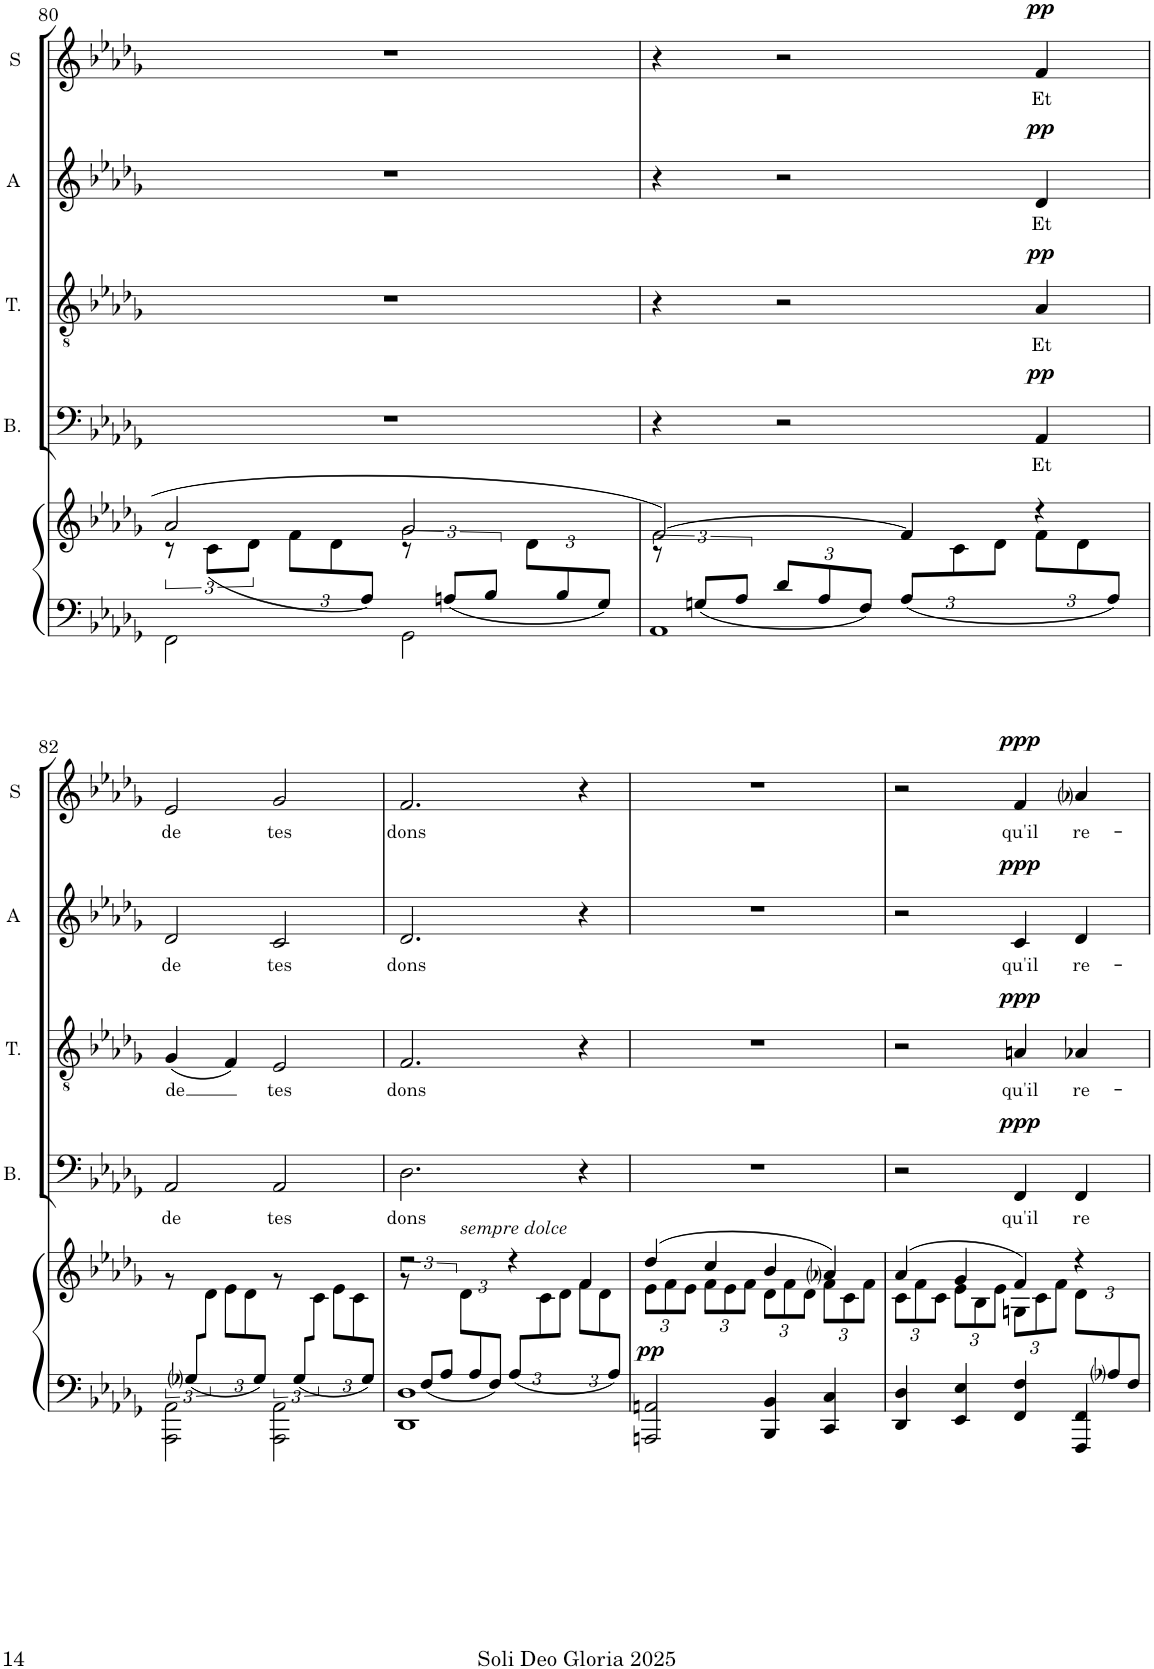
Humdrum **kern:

**kern	**kern	**dynam	**kern	**text	**dynam	**kern	**text	**dynam	**kern	**text	**dynam	**kern	**text	**dynam
*part5	*part5	*part5	*part4	*part4	*part4	*part3	*part3	*part3	*part2	*part2	*part2	*part1	*part1	*part1
*staff6	*staff5	*staff5/6	*staff4	*staff4	*staff4	*staff3	*staff3	*staff3	*staff2	*staff2	*staff2	*staff1	*staff1	*staff1
*I"Organ or Piano	*	*	*I"Basse	*	*	*I"Ténor	*	*	*I"Alto	*	*	*I"Soprano	*	*
*	*	*	*I'B.	*	*	*I'T.	*	*	*I'A	*	*	*I'S	*	*
!!LO:PB:g=z
*clefF4	*clefG2	*	*clefF4	*	*	*clefGv2	*	*	*clefG2	*	*	*clefG2	*	*
*k[b-e-a-d-g-]	*k[b-e-a-d-g-]	*	*k[b-e-a-d-g-]	*	*	*k[b-e-a-d-g-]	*	*	*k[b-e-a-d-g-]	*	*	*k[b-e-a-d-g-]	*	*
*M4/4	*M4/4	*	*M4/4	*	*	*M4/4	*	*	*M4/4	*	*	*M4/4	*	*
*met(c)	*met(c)	*	*met(c)	*	*	*met(c)	*	*	*met(c)	*	*	*met(c)	*	*
=80	=80	=80	=80	=80	=80	=80	=80	=80	=80	=80	=80	=80	=80	=80
*^	*^	*	*	*	*	*	*	*	*	*	*	*	*	*
12%5ryy	2FF\	2a-/	12r	.	1r	.	.	1r	.	.	1r	.	.	1r	.	.
.	.	.	(<12c\L	.	.	.	.	.	.	.	.	.	.	.	.	.
.	.	.	12d-\J	.	.	.	.	.	.	.	.	.	.	.	.	.
*	*	*	*Xbrackettup	*	*	*	*	*	*	*	*	*	*	*	*	*
.	.	.	12f\L	.	.	.	.	.	.	.	.	.	.	.	.	.
.	.	.	12d-\	.	.	.	.	.	.	.	.	.	.	.	.	.
12A-/J)	.	.	12ryy	.	.	.	.	.	.	.	.	.	.	.	.	.
*	*	*	*brackettup	*	*	*	*	*	*	*	*	*	*	*	*	*
12ryy	2GG-\	2g-/	12r	.	.	.	.	.	.	.	.	.	.	.	.	.
12An/L	.	.	6ryy	.	.	.	.	.	.	.	.	.	.	.	.	.
12B-/J	.	.	.	.	.	.	.	.	.	.	.	.	.	.	.	.
*	*	*	*Xbrackettup	*	*	*	*	*	*	*	*	*	*	*	*	*
12ryy	.	.	12d-\L	.	.	.	.	.	.	.	.	.	.	.	.	.
12B-/	.	.	6ryy	.	.	.	.	.	.	.	.	.	.	.	.	.
12G-/J	.	.	.	.	.	.	.	.	.	.	.	.	.	.	.	.
=81	=81	=81	=81	=81	=81	=81	=81	=81	=81	=81	=81	=81	=81	=81	=81	=81
*	*	*	*brackettup	*	*	*	*	*	*	*	*	*	*	*	*	*
12ryy	1AA-	[2f/	12r	.	4r	.	.	4r	.	.	4r	.	.	4r	.	.
12Gn/L	.	.	2ryy	.	.	.	.	.	.	.	.	.	.	.	.	.
12A-/J	.	.	.	.	.	.	.	.	.	.	.	.	.	.	.	.
*Xbrackettup	*	*	*	*	*	*	*	*	*	*	*	*	*	*	*	*
12d-/L	.	.	.	.	2r	.	.	2r	.	.	2r	.	.	2r	.	.
12A-/	.	.	.	.	.	.	.	.	.	.	.	.	.	.	.	.
12F/J	.	.	.	.	.	.	.	.	.	.	.	.	.	.	.	.
12A-/L	.	4f/]	.	.	.	.	.	.	.	.	.	.	.	.	.	.
3ryy	.	.	12c\	.	.	.	.	.	.	.	.	.	.	.	.	.
.	.	.	12d-\J	.	.	.	.	.	.	.	.	.	.	.	.	.
*	*	*	*Xbrackettup	*	*	*	*	*	*	*	*	*	*	*	*	*
!	!	!	!	!	!	!LO:LY:b	!LO:DY:a	!	!LO:LY:b	!LO:DY:a	!	!LO:LY:b	!LO:DY:a	!	!LO:LY:b	!LO:DY:a
.	.	4r	12f\L	.	4AA-/	Et	pp	4A-/	Et	pp	4d-/	Et	pp	4f/	Et	pp
.	.	.	12d-\	.	.	.	.	.	.	.	.	.	.	.	.	.
12A-/J	.	.	12ryy	.	.	.	.	.	.	.	.	.	.	.	.	.
!!LO:LB:g=z
=82	=82	=82	=82	=82	=82	=82	=82	=82	=82	=82	=82	=82	=82	=82	=82	=82
*	*	*	*brackettup	*	*	*	*	*	*	*	*	*	*	*	*	*
!	!	!	!	!	!	!LO:LY:b	!	!	!LO:LY:b	!	!	!LO:LY:b	!	!	!LO:LY:b	!
12ryy	2AAA-\ 2AA-\	1ryy	12r	.	2AA-/	de	.	(<4G-/	de	.	2d-/	de	.	2e-/	de	.
12G-i/L	.	.	12ryy	.	.	.	.	.	.	.	.	.	.	.	.	.
4ryy	.	.	12d-\J	.	.	.	.	.	.	.	.	.	.	.	.	.
*	*	*	*Xbrackettup	*	*	*	*	*	*	*	*	*	*	*	*	*
.	.	.	12e-\L	.	.	.	.	4F/)	.	.	.	.	.	.	.	.
.	.	.	12d-\	.	.	.	.	.	.	.	.	.	.	.	.	.
12G-/J	.	.	12ryy	.	.	.	.	.	.	.	.	.	.	.	.	.
*	*	*	*brackettup	*	*	*	*	*	*	*	*	*	*	*	*	*
!	!	!	!	!	!	!LO:LY:b	!	!	!LO:LY:b	!	!	!LO:LY:b	!	!	!LO:LY:b	!
12ryy	2AAA-\ 2AA-\	.	12r	.	2AA-/	tes	.	2E-/	tes	.	2c/	tes	.	2g-/	tes	.
12G-/L	.	.	12ryy	.	.	.	.	.	.	.	.	.	.	.	.	.
4ryy	.	.	12c\J	.	.	.	.	.	.	.	.	.	.	.	.	.
*	*	*	*Xbrackettup	*	*	*	*	*	*	*	*	*	*	*	*	*
.	.	.	12e-\L	.	.	.	.	.	.	.	.	.	.	.	.	.
.	.	.	12c\	.	.	.	.	.	.	.	.	.	.	.	.	.
12G-/J	.	.	12ryy	.	.	.	.	.	.	.	.	.	.	.	.	.
=83	=83	=83	=83	=83	=83	=83	=83	=83	=83	=83	=83	=83	=83	=83	=83	=83
*	*	*	*brackettup	*	*	*	*	*	*	*	*	*	*	*	*	*
!	!	!	!	!	!	!LO:LY:b	!	!	!LO:LY:b	!	!	!LO:LY:b	!	!	!LO:LY:b	!
12ryy	1DD- 1D-	2r	12r	.	2.D-\	dons	.	2.F/	dons	.	2.d-/	dons	.	2.f/	dons	.
12F/L	.	.	6ryy	.	.	.	.	.	.	.	.	.	.	.	.	.
12A-/J	.	.	.	.	.	.	.	.	.	.	.	.	.	.	.	.
*	*	*	*Xbrackettup	*	*	*	*	*	*	*	*	*	*	*	*	*
!	!	!	!LO:TX:a:i:t=sempre dolce	!	!	!	!	!	!	!	!	!	!	!	!	!
12ryy	.	.	12d-\L	.	.	.	.	.	.	.	.	.	.	.	.	.
12A-/	.	.	4ryy	.	.	.	.	.	.	.	.	.	.	.	.	.
12F/J	.	.	.	.	.	.	.	.	.	.	.	.	.	.	.	.
12A-/L	.	4r	.	.	.	.	.	.	.	.	.	.	.	.	.	.
3ryy	.	.	12c\	.	.	.	.	.	.	.	.	.	.	.	.	.
.	.	.	12d-\J	.	.	.	.	.	.	.	.	.	.	.	.	.
.	.	4f/	12f\L	.	4r	.	.	4r	.	.	4r	.	.	4r	.	.
.	.	.	12d-\	.	.	.	.	.	.	.	.	.	.	.	.	.
12A-/J	.	.	12ryy	.	.	.	.	.	.	.	.	.	.	.	.	.
*v	*v	*	*	*	*	*	*	*	*	*	*	*	*	*	*	*
=84	=84	=84	=84	=84	=84	=84	=84	=84	=84	=84	=84	=84	=84	=84	=84
!	!	!	!LO:DY:a=2	!	!	!	!	!	!	!	!	!	!	!	!
2AAAn/ 2AAn/	(>4dd-/	12e-\L	pp	1r	.	.	1r	.	.	1r	.	.	1r	.	.
.	.	12f\	.	.	.	.	.	.	.	.	.	.	.	.	.
.	.	12e-\J	.	.	.	.	.	.	.	.	.	.	.	.	.
.	4cc/	12f\L	.	.	.	.	.	.	.	.	.	.	.	.	.
.	.	12e-\	.	.	.	.	.	.	.	.	.	.	.	.	.
.	.	12f\J	.	.	.	.	.	.	.	.	.	.	.	.	.
4BBB-/ 4BB-/	4b-/	12d-\L	.	.	.	.	.	.	.	.	.	.	.	.	.
.	.	12f\	.	.	.	.	.	.	.	.	.	.	.	.	.
.	.	12d-\J	.	.	.	.	.	.	.	.	.	.	.	.	.
4CC/ 4C/	4a-i/)	12f\L	.	.	.	.	.	.	.	.	.	.	.	.	.
.	.	12c\	.	.	.	.	.	.	.	.	.	.	.	.	.
.	.	12f\J	.	.	.	.	.	.	.	.	.	.	.	.	.
=85	=85	=85	=85	=85	=85	=85	=85	=85	=85	=85	=85	=85	=85	=85	=85
*^	*	*	*	*	*	*	*	*	*	*	*	*	*	*	*
6%5ryy	4DD-/ 4D-/	(>4a-/	12c\L	.	2r	.	.	2r	.	.	2r	.	.	2r	.	.
.	.	.	12f\	.	.	.	.	.	.	.	.	.	.	.	.	.
.	.	.	12c\J	.	.	.	.	.	.	.	.	.	.	.	.	.
.	4EE-/ 4E-/	4g-/	12e-\L	.	.	.	.	.	.	.	.	.	.	.	.	.
.	.	.	12B-\	.	.	.	.	.	.	.	.	.	.	.	.	.
.	.	.	12e-\J	.	.	.	.	.	.	.	.	.	.	.	.	.
!	!	!	!	!	!	!LO:LY:b	!LO:DY:a	!	!LO:LY:b	!LO:DY:a	!	!LO:LY:b	!LO:DY:a	!	!LO:LY:b	!LO:DY:a
.	4FF/ 4F/	4f/)	12Gn\L	.	4FF/	qu'il	ppp	4An/	qu'il	ppp	4c/	qu'il	ppp	4f/	qu'il	ppp
.	.	.	12c\	.	.	.	.	.	.	.	.	.	.	.	.	.
.	.	.	12f\J	.	.	.	.	.	.	.	.	.	.	.	.	.
!	!	!	!	!	!	!LO:LY:b	!	!	!LO:LY:b	!	!	!LO:LY:b	!	!	!LO:LY:b	!
.	4FFF/ 4FF/	4r	12d-\L	.	4FF/	re	.	4A-X/	re-	.	4d-/	re-	.	4a-i/	re-	.
12A-i/	.	.	6ryy	.	.	.	.	.	.	.	.	.	.	.	.	.
12F/J	.	.	.	.	.	.	.	.	.	.	.	.	.	.	.	.
*v	*v	*	*	*	*	*	*	*	*	*	*	*	*	*	*	*
*	*v	*v	*	*	*	*	*	*	*	*	*	*	*	*	*
=	=	=	=	=	=	=	=	=	=	=	=	=	=	=
*-	*-	*-	*-	*-	*-	*-	*-	*-	*-	*-	*-	*-	*-	*-
